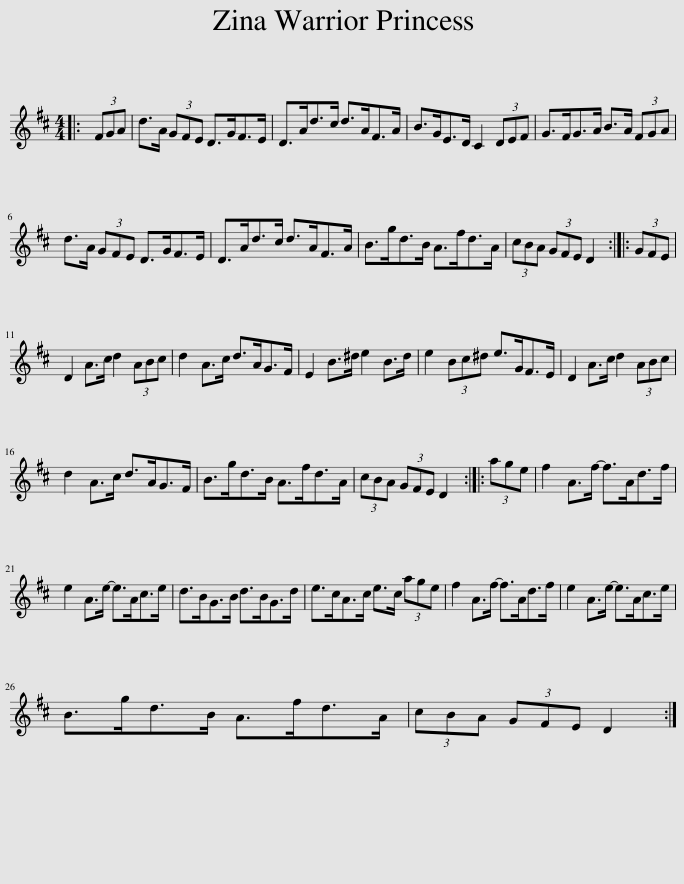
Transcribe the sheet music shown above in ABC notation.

X:1
L:1/8
M:4/4
I:linebreak $
K:D
V:1 treble
V:1
|: (3FGA | d>A (3GFE D>GF>E | D>Ad>c d>AF>A | B>GE>D C2 (3DEF | G>FG>A B>A (3FGA |$ %5
 d>A (3GFE D>GF>E | D>Ad>c d>AF>A | B>gd>B A>fd>A | (3cBA (3GFE D2 :: (3GFE |$ %10
 D2 A>c d2 (3ABc | d2 A>c d>AG>F | E2 B>^d e2 B>d | e2 (3Bc^d e>GF>E | D2 A>c d2 (3ABc |$ %15
 d2 A>c d>AG>F | B>gd>B A>fd>A | (3cBA (3GFE D2 :: (3age | f2 A>f- f>Ad>f |$ %20
 e2 A>e- e>Ac>e | d>BG>B d>BG>d | e>cA>c e>c (3age | f2 A>f- f>Ad>f | e2 A>e- e>Ac>e |$ %25
 B>gd>B A>fd>A | (3cBA (3GFE D2 :| %27
